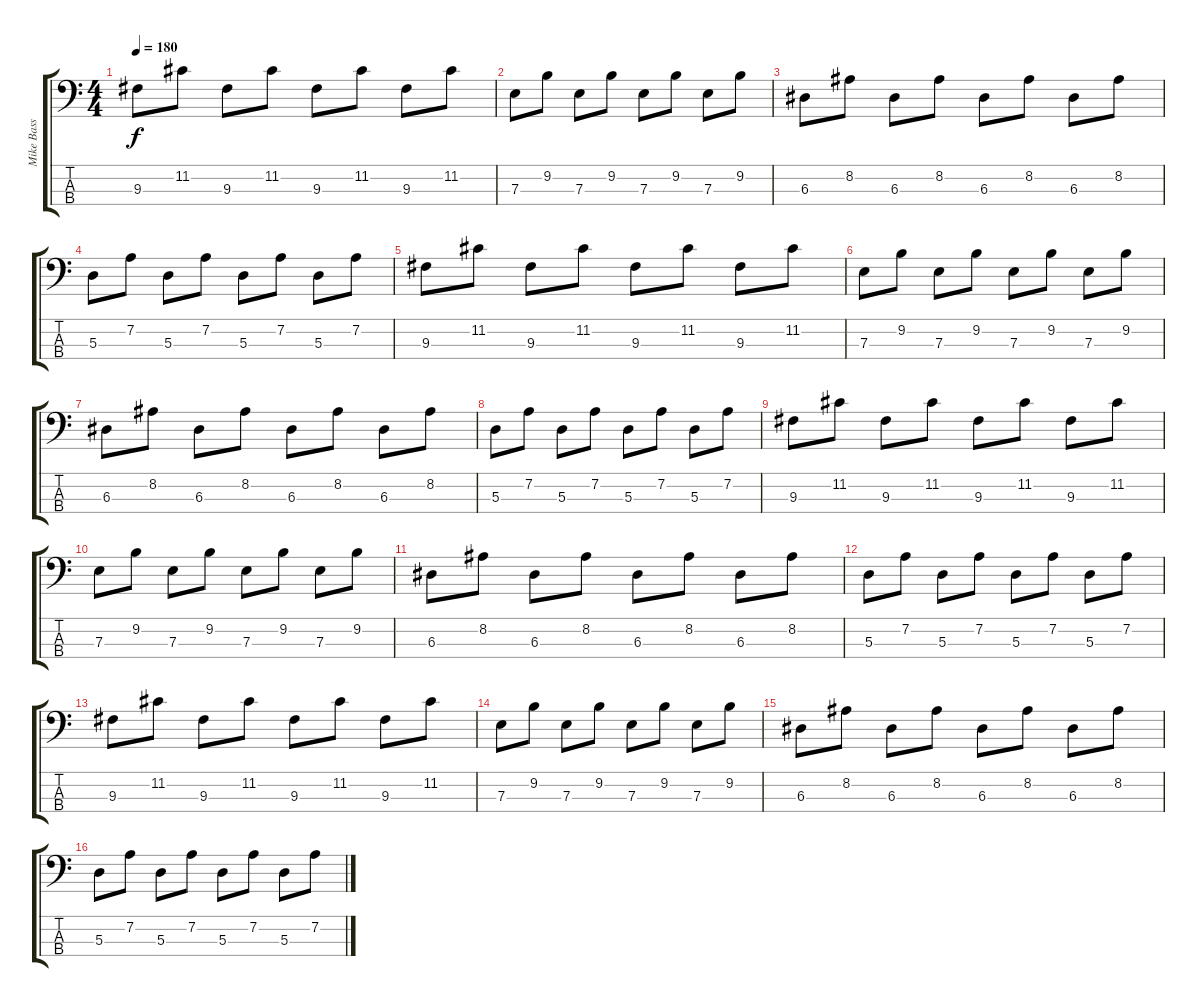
\track ("Mike Bass" "Mike Bass") {instrument electricbasspick}
\staff {score tabs}
\tuning (E2 D2 A1 E1) {hide}
\ts (4 4)
\tempo 180
\clef f4
\ks c
9.3.8{dy f instrument electricbasspick} 11.2.8 9.3.8 11.2.8 9.3.8 11.2.8 9.3.8 11.2.8 |
7.3.8 9.2.8 7.3.8 9.2.8 7.3.8 9.2.8 7.3.8 9.2.8 |
6.3.8 8.2.8 6.3.8 8.2.8 6.3.8 8.2.8 6.3.8 8.2.8 |
5.3.8 7.2.8 5.3.8 7.2.8 5.3.8 7.2.8 5.3.8 7.2.8 |
9.3.8 11.2.8 9.3.8 11.2.8 9.3.8 11.2.8 9.3.8 11.2.8 |
7.3.8 9.2.8 7.3.8 9.2.8 7.3.8 9.2.8 7.3.8 9.2.8 |
6.3.8 8.2.8 6.3.8 8.2.8 6.3.8 8.2.8 6.3.8 8.2.8 |
5.3.8 7.2.8 5.3.8 7.2.8 5.3.8 7.2.8 5.3.8 7.2.8 |
9.3.8 11.2.8 9.3.8 11.2.8 9.3.8 11.2.8 9.3.8 11.2.8 |
7.3.8 9.2.8 7.3.8 9.2.8 7.3.8 9.2.8 7.3.8 9.2.8 |
6.3.8 8.2.8 6.3.8 8.2.8 6.3.8 8.2.8 6.3.8 8.2.8 |
5.3.8 7.2.8 5.3.8 7.2.8 5.3.8 7.2.8 5.3.8 7.2.8 |
9.3.8 11.2.8 9.3.8 11.2.8 9.3.8 11.2.8 9.3.8 11.2.8 |
7.3.8 9.2.8 7.3.8 9.2.8 7.3.8 9.2.8 7.3.8 9.2.8 |
6.3.8 8.2.8 6.3.8 8.2.8 6.3.8 8.2.8 6.3.8 8.2.8 |
5.3.8 7.2.8 5.3.8 7.2.8 5.3.8 7.2.8 5.3.8 7.2.8
